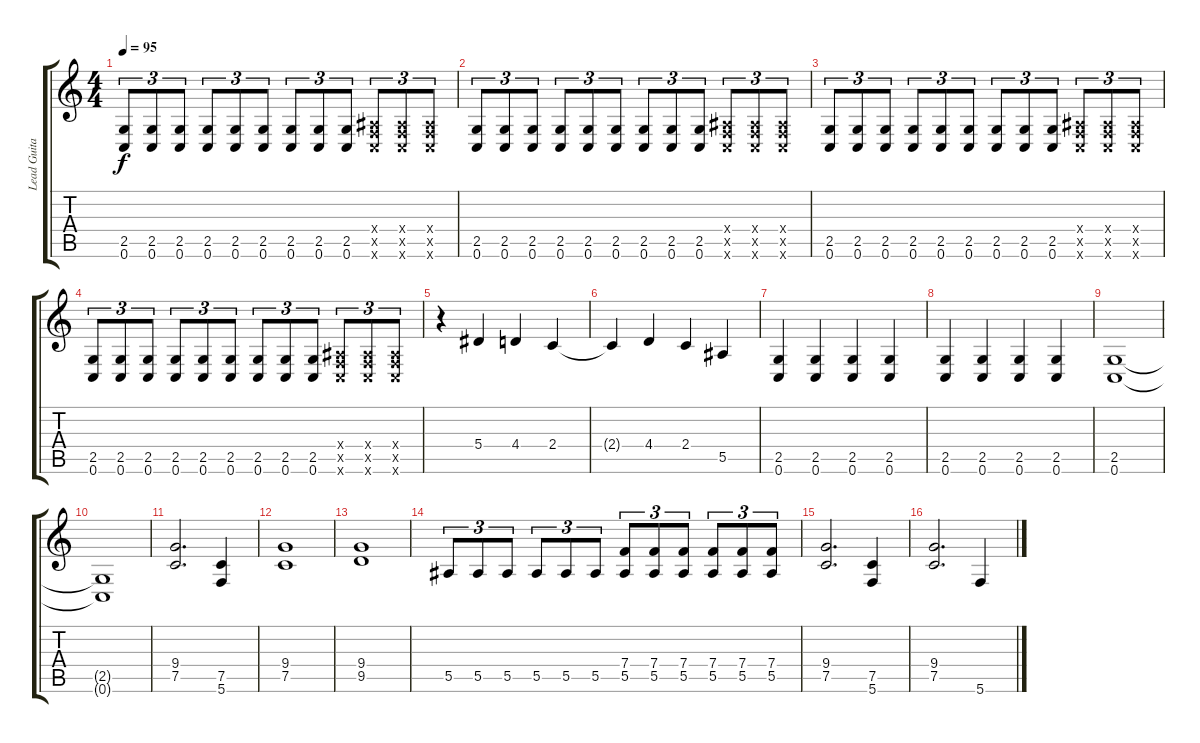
\track ("Lead Guitar" "Lead Guita") {instrument distortionguitar}
\staff {score tabs}
\tuning (C4 G3 Eb3 Bb2 F2 C2) {hide}
\ts (4 4)
\tempo 95
\clef g2
\ks c
(2.5 0.6).8{tu (3 2) dy f} (2.5 0.6).8{tu (3 2)} (2.5 0.6).8{tu (3 2)} (2.5 0.6).8{tu (3 2)} (2.5 0.6).8{tu (3 2)} (2.5 0.6).8{tu (3 2)} (2.5 0.6).8{tu (3 2)} (2.5 0.6).8{tu (3 2)} (2.5 0.6).8{tu (3 2)} (0.4{x} 0.5{x} 0.6{x}).8{tu (3 2)} (0.4{x} 0.5{x} 0.6{x}).8{tu (3 2)} (0.4{x} 0.5{x} 0.6{x}).8{tu (3 2)} |
(2.5 0.6).8{tu (3 2)} (2.5 0.6).8{tu (3 2)} (2.5 0.6).8{tu (3 2)} (2.5 0.6).8{tu (3 2)} (2.5 0.6).8{tu (3 2)} (2.5 0.6).8{tu (3 2)} (2.5 0.6).8{tu (3 2)} (2.5 0.6).8{tu (3 2)} (2.5 0.6).8{tu (3 2)} (0.4{x} 0.5{x} 0.6{x}).8{tu (3 2)} (0.4{x} 0.5{x} 0.6{x}).8{tu (3 2)} (0.4{x} 0.5{x} 0.6{x}).8{tu (3 2)} |
(2.5 0.6).8{tu (3 2)} (2.5 0.6).8{tu (3 2)} (2.5 0.6).8{tu (3 2)} (2.5 0.6).8{tu (3 2)} (2.5 0.6).8{tu (3 2)} (2.5 0.6).8{tu (3 2)} (2.5 0.6).8{tu (3 2)} (2.5 0.6).8{tu (3 2)} (2.5 0.6).8{tu (3 2)} (0.4{x} 0.5{x} 0.6{x}).8{tu (3 2)} (0.4{x} 0.5{x} 0.6{x}).8{tu (3 2)} (0.4{x} 0.5{x} 0.6{x}).8{tu (3 2)} |
(2.5 0.6).8{tu (3 2)} (2.5 0.6).8{tu (3 2)} (2.5 0.6).8{tu (3 2)} (2.5 0.6).8{tu (3 2)} (2.5 0.6).8{tu (3 2)} (2.5 0.6).8{tu (3 2)} (2.5 0.6).8{tu (3 2)} (2.5 0.6).8{tu (3 2)} (2.5 0.6).8{tu (3 2)} (0.4{x} 0.5{x} 0.6{x}).8{tu (3 2)} (0.4{x} 0.5{x} 0.6{x}).8{tu (3 2)} (0.4{x} 0.5{x} 0.6{x}).8{tu (3 2)} |
r.4 5.4.4 4.4.4 2.4.4 |
2.4{t}.4 4.4.4 2.4.4 5.5.4 |
(2.5 0.6).4 (2.5 0.6).4 (2.5 0.6).4 (2.5 0.6).4 |
(2.5 0.6).4 (2.5 0.6).4 (2.5 0.6).4 (2.5 0.6).4 |
(2.5 0.6).1 |
(2.5{t} 0.6{t}).1 |
(9.4 7.5).2{d} (7.5 5.6).4 |
(9.4 7.5).1 |
(9.4 9.5).1 |
5.5.8{tu (3 2)} 5.5.8{tu (3 2)} 5.5.8{tu (3 2)} 5.5.8{tu (3 2)} 5.5.8{tu (3 2)} 5.5.8{tu (3 2)} (7.4 5.5).8{tu (3 2)} (7.4 5.5).8{tu (3 2)} (7.4 5.5).8{tu (3 2)} (7.4 5.5).8{tu (3 2)} (7.4 5.5).8{tu (3 2)} (7.4 5.5).8{tu (3 2)} |
(9.4 7.5).2{d} (7.5 5.6).4 |
(9.4 7.5).2{d} 5.6.4
